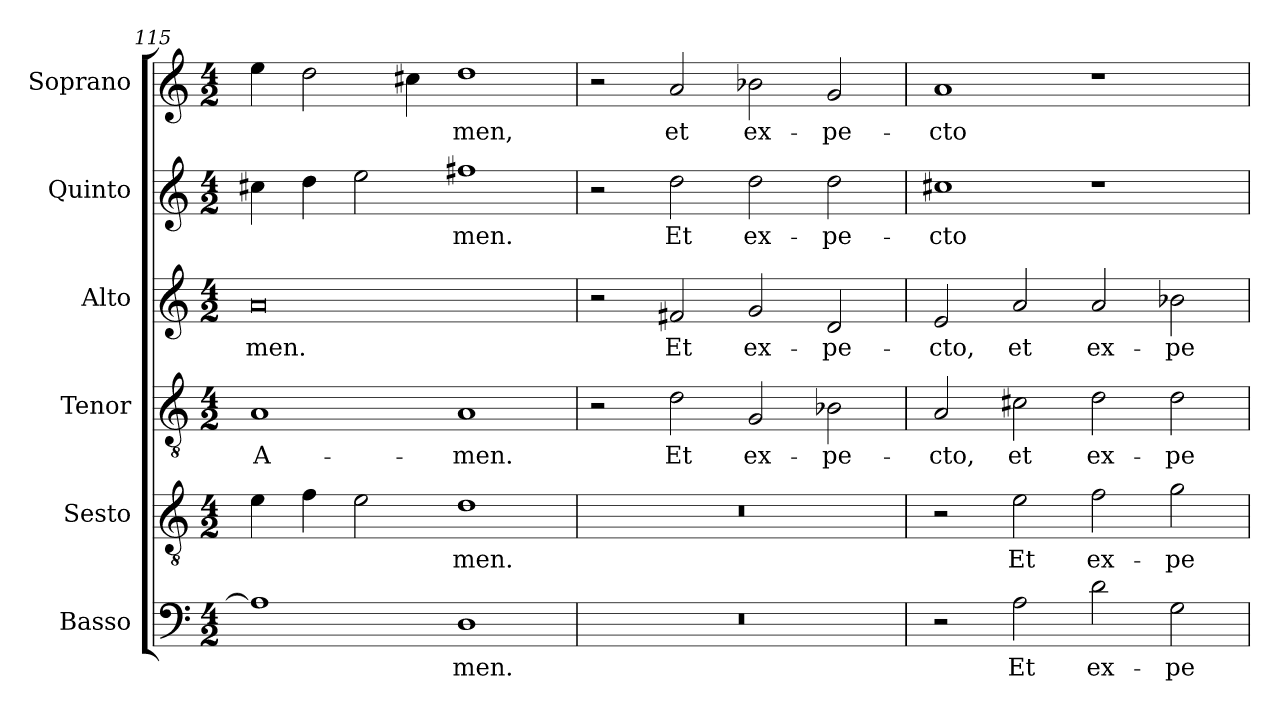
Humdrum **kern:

**kern	**text	**kern	**text	**kern	**text	**kern	**text	**kern	**text	**kern	**text
*part6	*part6	*part5	*part5	*part4	*part4	*part3	*part3	*part2	*part2	*part1	*part1
*staff6	*staff6	*staff5	*staff5	*staff4	*staff4	*staff3	*staff3	*staff2	*staff2	*staff1	*staff1
*I"Basso	*	*I"Sesto	*	*I"Tenor	*	*I"Alto	*	*I"Quinto	*	*I"Soprano	*
*	*	*	*	*I'T.	*	*I'A.	*	*	*	*I'Sop.	*
*clefF4	*	*clefGv2	*	*clefGv2	*	*clefG2	*	*clefG2	*	*clefG2	*
*	*	*ITrd7c12	*	*ITrd7c12	*	*	*	*	*	*	*
*k[]	*	*k[]	*	*k[]	*	*k[]	*	*k[]	*	*k[]	*
*C:	*	*C:	*	*C:	*	*C:	*	*C:	*	*C:	*
*M4/2	*	*M4/2	*	*M4/2	*	*M4/2	*	*M4/2	*	*M4/2	*
=115	=115	=115	=115	=115	=115	=115	=115	=115	=115	=115	=115
!	!	!	!	!	!LO:LY:b:color=#000000	!	!	!	!	!	!
!	!	!	!	!	!	!	!LO:LY:b:color=#000000	!	!	!	!
1Ai]	.	4Ei\	.	1AAi	A-	0ai	-men.	4cc#Xi\	.	4eei\	.
.	.	4Fi\	.	.	.	.	.	4ddi\	.	2ddi\	.
.	.	2Ei\	.	.	.	.	.	2eei\	.	.	.
.	.	.	.	.	.	.	.	.	.	4cc#Xi\	.
!	!LO:LY:b:color=#000000	!	!	!	!	!	!	!	!	!	!
!	!	!	!LO:LY:b:color=#000000	!	!	!	!	!	!	!	!
!	!	!	!	!	!LO:LY:b:color=#000000	!	!	!	!	!	!
!	!	!	!	!	!	!	!	!	!LO:LY:b:color=#000000	!	!
!	!	!	!	!	!	!	!	!	!	!	!LO:LY:b:color=#000000
1Di	-men.	1Di	-men.	1AAi	-men.	.	.	1ff#Xi	-men.	1ddi	-men,
=116	=116	=116	=116	=116	=116	=116	=116	=116	=116	=116	=116
!LO:N:vis=1	!	!LO:N:vis=1	!	!	!	!	!	!	!	!	!
0r	.	0r	.	2r	.	2r	.	2r	.	2r	.
!	!	!	!	!	!LO:LY:b:color=#000000	!	!	!	!	!	!
!	!	!	!	!	!	!	!LO:LY:b:color=#000000	!	!	!	!
!	!	!	!	!	!	!	!	!	!LO:LY:b:color=#000000	!	!
!	!	!	!	!	!	!	!	!	!	!	!LO:LY:b:color=#000000
.	.	.	.	2Di\	Et	2f#Xi/	Et	2ddi\	Et	2ai/	et
!	!	!	!	!	!LO:LY:b:color=#000000	!	!	!	!	!	!
!	!	!	!	!	!	!	!LO:LY:b:color=#000000	!	!	!	!
!	!	!	!	!	!	!	!	!	!LO:LY:b:color=#000000	!	!
!	!	!	!	!	!	!	!	!	!	!	!LO:LY:b:color=#000000
.	.	.	.	2GGi/	ex-	2gi/	ex-	2ddi\	ex-	2b-Xi\	ex-
!	!	!	!	!	!LO:LY:b:color=#000000	!	!	!	!	!	!
!	!	!	!	!	!	!	!LO:LY:b:color=#000000	!	!	!	!
!	!	!	!	!	!	!	!	!	!LO:LY:b:color=#000000	!	!
!	!	!	!	!	!	!	!	!	!	!	!LO:LY:b:color=#000000
.	.	.	.	2BB-Xi\	-pe-	2di/	-pe-	2ddi\	-pe-	2gi/	-pe-
=117	=117	=117	=117	=117	=117	=117	=117	=117	=117	=117	=117
!	!	!	!	!	!LO:LY:b:color=#000000	!	!	!	!	!	!
!	!	!	!	!	!	!	!LO:LY:b:color=#000000	!	!	!	!
!	!	!	!	!	!	!	!	!	!LO:LY:b:color=#000000	!	!
!	!	!	!	!	!	!	!	!	!	!	!LO:LY:b:color=#000000
2r	.	2r	.	2AAi/	-cto,	2ei/	-cto,	1cc#Xi	-cto	1ai	-cto
!	!LO:LY:b:color=#000000	!	!	!	!	!	!	!	!	!	!
!	!	!	!LO:LY:b:color=#000000	!	!	!	!	!	!	!	!
!	!	!	!	!	!LO:LY:b:color=#000000	!	!	!	!	!	!
!	!	!	!	!	!	!	!LO:LY:b:color=#000000	!	!	!	!
2Ai\	Et	2Ei\	Et	2C#Xi\	et	2ai/	et	.	.	.	.
!	!LO:LY:b:color=#000000	!	!	!	!	!	!	!	!	!	!
!	!	!	!LO:LY:b:color=#000000	!	!	!	!	!	!	!	!
!	!	!	!	!	!LO:LY:b:color=#000000	!	!	!	!	!	!
!	!	!	!	!	!	!	!LO:LY:b:color=#000000	!	!	!	!
2di\	ex-	2Fi\	ex-	2Di\	ex-	2ai/	ex-	1r	.	1r	.
!	!LO:LY:b:color=#000000	!	!	!	!	!	!	!	!	!	!
!	!	!	!LO:LY:b:color=#000000	!	!	!	!	!	!	!	!
!	!	!	!	!	!LO:LY:b:color=#000000	!	!	!	!	!	!
!	!	!	!	!	!	!	!LO:LY:b:color=#000000	!	!	!	!
2Gi\	-pe-	2Gi\	-pe-	2Di\	-pe-	2b-Xi\	-pe-	.	.	.	.
=	=	=	=	=	=	=	=	=	=	=	=
*-	*-	*-	*-	*-	*-	*-	*-	*-	*-	*-	*-
